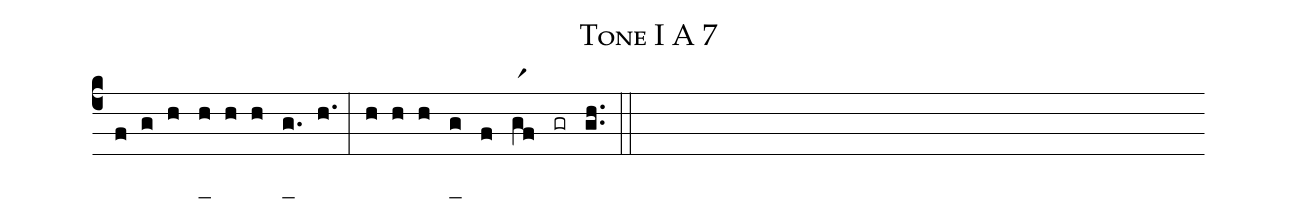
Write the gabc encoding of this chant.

name: Tone I A 7;
mode: 1;
%%
(c4)
(f g h) _(h h h) _(g.) (h.) (:)
(h h h) _(g) (f) (gr1f) (gr) (g.h.) (::)
